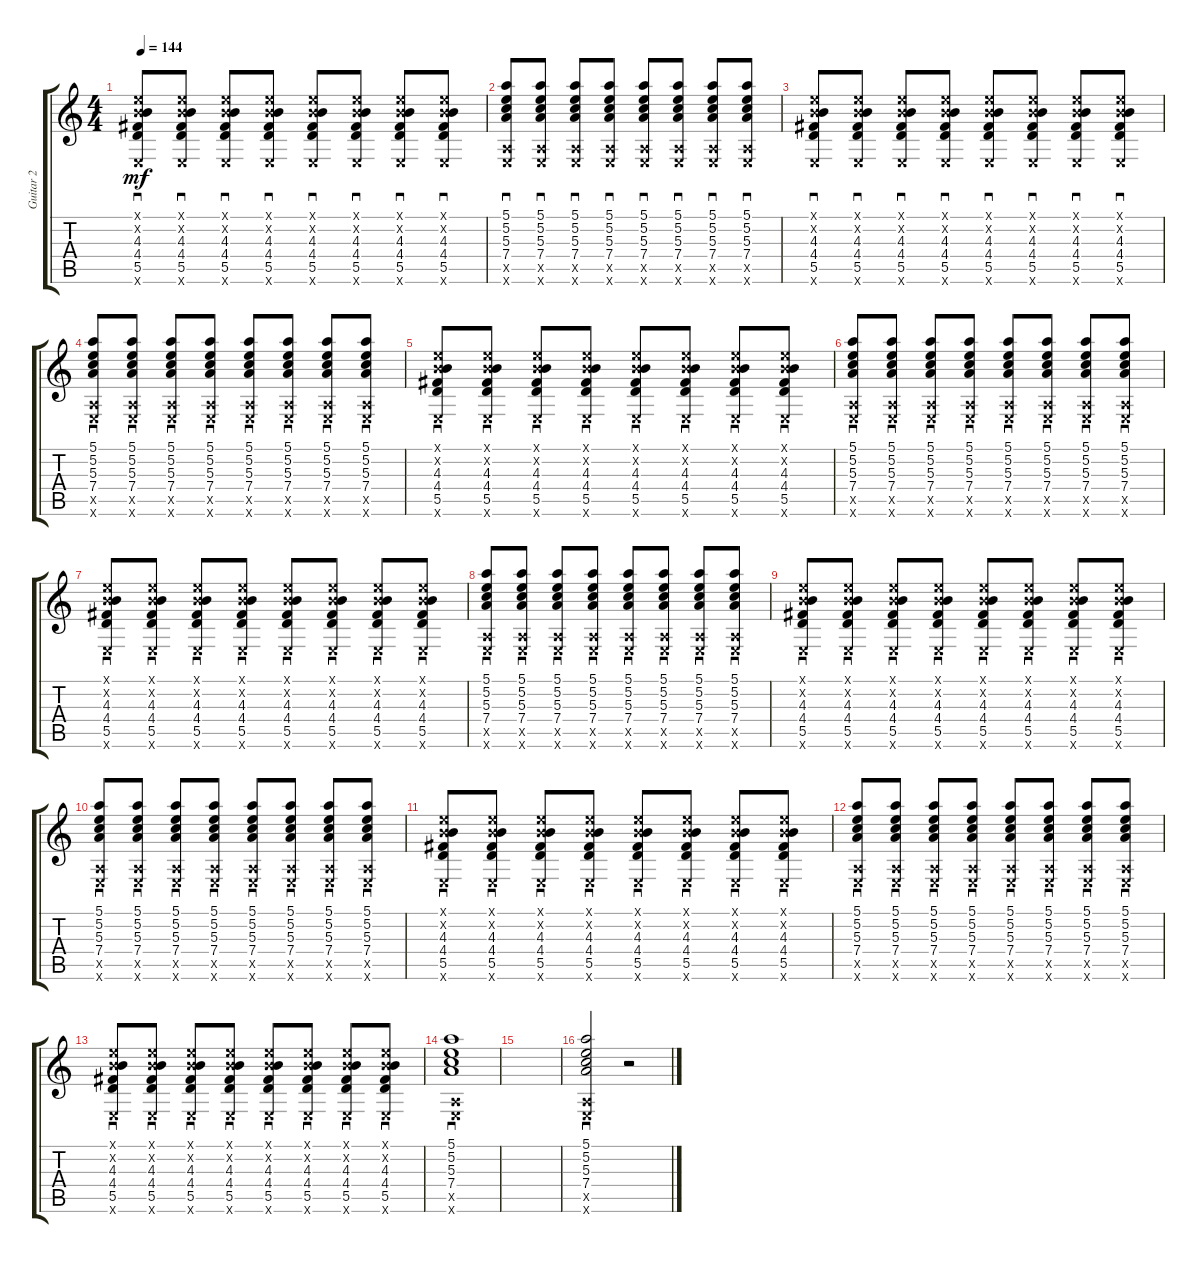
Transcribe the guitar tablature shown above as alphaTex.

\track ("Guitar 2" "Guitar 2") {instrument electricguitarclean}
\staff {score tabs}
\tuning (E4 B3 G3 D3 A2 E2) {hide}
\ts (4 4)
\tempo 144
\clef g2
\ks c
(0.1{x} 0.2{x} 4.3 4.4 5.5 0.6{x}).8{sd dy mf} (0.1{x} 0.2{x} 4.3 4.4 5.5 0.6{x}).8{sd} (0.1{x} 0.2{x} 4.3 4.4 5.5 0.6{x}).8{sd} (0.1{x} 0.2{x} 4.3 4.4 5.5 0.6{x}).8{sd} (0.1{x} 0.2{x} 4.3 4.4 5.5 0.6{x}).8{sd} (0.1{x} 0.2{x} 4.3 4.4 5.5 0.6{x}).8{sd} (0.1{x} 0.2{x} 4.3 4.4 5.5 0.6{x}).8{sd} (0.1{x} 0.2{x} 4.3 4.4 5.5 0.6{x}).8{sd} |
(5.1 5.2 5.3 7.4 0.5{x} 0.6{x}).8{sd} (5.1 5.2 5.3 7.4 0.5{x} 0.6{x}).8{sd} (5.1 5.2 5.3 7.4 0.5{x} 0.6{x}).8{sd} (5.1 5.2 5.3 7.4 0.5{x} 0.6{x}).8{sd} (5.1 5.2 5.3 7.4 0.5{x} 0.6{x}).8{sd} (5.1 5.2 5.3 7.4 0.5{x} 0.6{x}).8{sd} (5.1 5.2 5.3 7.4 0.5{x} 0.6{x}).8{sd} (5.1 5.2 5.3 7.4 0.5{x} 0.6{x}).8{sd} |
(0.1{x} 0.2{x} 4.3 4.4 5.5 0.6{x}).8{sd} (0.1{x} 0.2{x} 4.3 4.4 5.5 0.6{x}).8{sd} (0.1{x} 0.2{x} 4.3 4.4 5.5 0.6{x}).8{sd} (0.1{x} 0.2{x} 4.3 4.4 5.5 0.6{x}).8{sd} (0.1{x} 0.2{x} 4.3 4.4 5.5 0.6{x}).8{sd} (0.1{x} 0.2{x} 4.3 4.4 5.5 0.6{x}).8{sd} (0.1{x} 0.2{x} 4.3 4.4 5.5 0.6{x}).8{sd} (0.1{x} 0.2{x} 4.3 4.4 5.5 0.6{x}).8{sd} |
(5.1 5.2 5.3 7.4 0.5{x} 0.6{x}).8{sd} (5.1 5.2 5.3 7.4 0.5{x} 0.6{x}).8{sd} (5.1 5.2 5.3 7.4 0.5{x} 0.6{x}).8{sd} (5.1 5.2 5.3 7.4 0.5{x} 0.6{x}).8{sd} (5.1 5.2 5.3 7.4 0.5{x} 0.6{x}).8{sd} (5.1 5.2 5.3 7.4 0.5{x} 0.6{x}).8{sd} (5.1 5.2 5.3 7.4 0.5{x} 0.6{x}).8{sd} (5.1 5.2 5.3 7.4 0.5{x} 0.6{x}).8{sd} |
(0.1{x} 0.2{x} 4.3 4.4 5.5 0.6{x}).8{sd} (0.1{x} 0.2{x} 4.3 4.4 5.5 0.6{x}).8{sd} (0.1{x} 0.2{x} 4.3 4.4 5.5 0.6{x}).8{sd} (0.1{x} 0.2{x} 4.3 4.4 5.5 0.6{x}).8{sd} (0.1{x} 0.2{x} 4.3 4.4 5.5 0.6{x}).8{sd} (0.1{x} 0.2{x} 4.3 4.4 5.5 0.6{x}).8{sd} (0.1{x} 0.2{x} 4.3 4.4 5.5 0.6{x}).8{sd} (0.1{x} 0.2{x} 4.3 4.4 5.5 0.6{x}).8{sd} |
(5.1 5.2 5.3 7.4 0.5{x} 0.6{x}).8{sd} (5.1 5.2 5.3 7.4 0.5{x} 0.6{x}).8{sd} (5.1 5.2 5.3 7.4 0.5{x} 0.6{x}).8{sd} (5.1 5.2 5.3 7.4 0.5{x} 0.6{x}).8{sd} (5.1 5.2 5.3 7.4 0.5{x} 0.6{x}).8{sd} (5.1 5.2 5.3 7.4 0.5{x} 0.6{x}).8{sd} (5.1 5.2 5.3 7.4 0.5{x} 0.6{x}).8{sd} (5.1 5.2 5.3 7.4 0.5{x} 0.6{x}).8{sd} |
(0.1{x} 0.2{x} 4.3 4.4 5.5 0.6{x}).8{sd} (0.1{x} 0.2{x} 4.3 4.4 5.5 0.6{x}).8{sd} (0.1{x} 0.2{x} 4.3 4.4 5.5 0.6{x}).8{sd} (0.1{x} 0.2{x} 4.3 4.4 5.5 0.6{x}).8{sd} (0.1{x} 0.2{x} 4.3 4.4 5.5 0.6{x}).8{sd} (0.1{x} 0.2{x} 4.3 4.4 5.5 0.6{x}).8{sd} (0.1{x} 0.2{x} 4.3 4.4 5.5 0.6{x}).8{sd} (0.1{x} 0.2{x} 4.3 4.4 5.5 0.6{x}).8{sd} |
(5.1 5.2 5.3 7.4 0.5{x} 0.6{x}).8{sd} (5.1 5.2 5.3 7.4 0.5{x} 0.6{x}).8{sd} (5.1 5.2 5.3 7.4 0.5{x} 0.6{x}).8{sd} (5.1 5.2 5.3 7.4 0.5{x} 0.6{x}).8{sd} (5.1 5.2 5.3 7.4 0.5{x} 0.6{x}).8{sd} (5.1 5.2 5.3 7.4 0.5{x} 0.6{x}).8{sd} (5.1 5.2 5.3 7.4 0.5{x} 0.6{x}).8{sd} (5.1 5.2 5.3 7.4 0.5{x} 0.6{x}).8{sd} |
(0.1{x} 0.2{x} 4.3 4.4 5.5 0.6{x}).8{sd} (0.1{x} 0.2{x} 4.3 4.4 5.5 0.6{x}).8{sd} (0.1{x} 0.2{x} 4.3 4.4 5.5 0.6{x}).8{sd} (0.1{x} 0.2{x} 4.3 4.4 5.5 0.6{x}).8{sd} (0.1{x} 0.2{x} 4.3 4.4 5.5 0.6{x}).8{sd} (0.1{x} 0.2{x} 4.3 4.4 5.5 0.6{x}).8{sd} (0.1{x} 0.2{x} 4.3 4.4 5.5 0.6{x}).8{sd} (0.1{x} 0.2{x} 4.3 4.4 5.5 0.6{x}).8{sd} |
(5.1 5.2 5.3 7.4 0.5{x} 0.6{x}).8{sd} (5.1 5.2 5.3 7.4 0.5{x} 0.6{x}).8{sd} (5.1 5.2 5.3 7.4 0.5{x} 0.6{x}).8{sd} (5.1 5.2 5.3 7.4 0.5{x} 0.6{x}).8{sd} (5.1 5.2 5.3 7.4 0.5{x} 0.6{x}).8{sd} (5.1 5.2 5.3 7.4 0.5{x} 0.6{x}).8{sd} (5.1 5.2 5.3 7.4 0.5{x} 0.6{x}).8{sd} (5.1 5.2 5.3 7.4 0.5{x} 0.6{x}).8{sd} |
(0.1{x} 0.2{x} 4.3 4.4 5.5 0.6{x}).8{sd} (0.1{x} 0.2{x} 4.3 4.4 5.5 0.6{x}).8{sd} (0.1{x} 0.2{x} 4.3 4.4 5.5 0.6{x}).8{sd} (0.1{x} 0.2{x} 4.3 4.4 5.5 0.6{x}).8{sd} (0.1{x} 0.2{x} 4.3 4.4 5.5 0.6{x}).8{sd} (0.1{x} 0.2{x} 4.3 4.4 5.5 0.6{x}).8{sd} (0.1{x} 0.2{x} 4.3 4.4 5.5 0.6{x}).8{sd} (0.1{x} 0.2{x} 4.3 4.4 5.5 0.6{x}).8{sd} |
(5.1 5.2 5.3 7.4 0.5{x} 0.6{x}).8{sd} (5.1 5.2 5.3 7.4 0.5{x} 0.6{x}).8{sd} (5.1 5.2 5.3 7.4 0.5{x} 0.6{x}).8{sd} (5.1 5.2 5.3 7.4 0.5{x} 0.6{x}).8{sd} (5.1 5.2 5.3 7.4 0.5{x} 0.6{x}).8{sd} (5.1 5.2 5.3 7.4 0.5{x} 0.6{x}).8{sd} (5.1 5.2 5.3 7.4 0.5{x} 0.6{x}).8{sd} (5.1 5.2 5.3 7.4 0.5{x} 0.6{x}).8{sd} |
(0.1{x} 0.2{x} 4.3 4.4 5.5 0.6{x}).8{sd} (0.1{x} 0.2{x} 4.3 4.4 5.5 0.6{x}).8{sd} (0.1{x} 0.2{x} 4.3 4.4 5.5 0.6{x}).8{sd} (0.1{x} 0.2{x} 4.3 4.4 5.5 0.6{x}).8{sd} (0.1{x} 0.2{x} 4.3 4.4 5.5 0.6{x}).8{sd} (0.1{x} 0.2{x} 4.3 4.4 5.5 0.6{x}).8{sd} (0.1{x} 0.2{x} 4.3 4.4 5.5 0.6{x}).8{sd} (0.1{x} 0.2{x} 4.3 4.4 5.5 0.6{x}).8{sd} |
(5.1 5.2 5.3 7.4 0.5{x} 0.6{x}).1{sd} |
|
(5.1 5.2 5.3 7.4 0.5{x} 0.6{x}).2{sd} r.2
